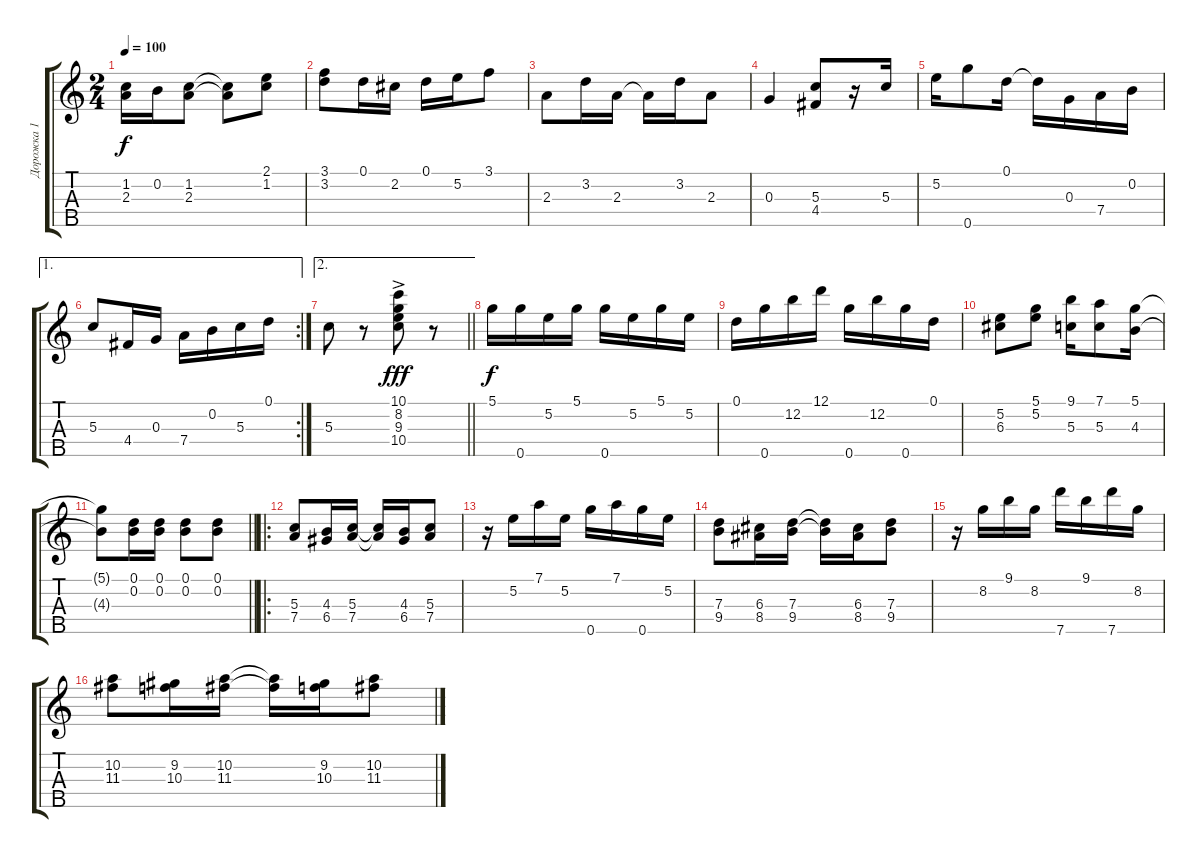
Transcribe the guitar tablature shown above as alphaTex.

\track ("Дорожка 1" "Дорожка 1") {instrument banjo}
\staff {score tabs}
\tuning (D4 B3 G3 D3 G4) {hide}
\displaytranspose 12
\ts (2 4)
\tempo 100
\clef g2
\ks c
(1.2 2.3).16{dy f} 0.2.16 (1.2 2.3).8 (1.2{t} 2.3{t}).8 (2.1 1.2).8 |
(3.1 3.2).8 0.1.16 2.2.16 0.1.16 5.2.16 3.1.8 |
2.3.8 3.2.16 2.3.16 2.3{t}.16 3.2.16 2.3.8 |
0.3.4 (5.3 4.4).8 r.16 5.3.16 |
5.2.16 0.5.8 0.1.16 0.1{t}.16 0.3.16 7.4.16 0.2.16 |
\ae 1
\rc 2
5.3.8 4.4.16 0.3.16 7.4.16 0.2.16 5.3.16 0.1.16 |
\ae 2
\barLineRight lightlight
5.3.8 r.8 (10.1{ac} 8.2 9.3 10.4).8{dy fff} r.8 |
5.1.16{dy f} 0.5.16 5.2.16 5.1.16 0.5.16 5.2.16 5.1.16 5.2.16 |
0.1.16 0.5.16 12.2.16 12.1.16 0.5.16 12.2.16 0.5.16 0.1.16 |
(5.2 6.3).8 (5.1 5.2).8 (9.1 5.3).16 (7.1 5.3).8 (5.1 4.3).16 |
\barLineRight lightlight
(5.1{t} 4.3{t}).8 (0.1 0.2).16 (0.1 0.2).16 (0.1 0.2).8 (0.1 0.2).8 |
\ro
(5.3 7.4).8 (4.3 6.4).16 (5.3 7.4).16 (5.3{t} 7.4{t}).16 (4.3 6.4).16 (5.3 7.4).8 |
r.16 5.2.16 7.1.16 5.2.16 0.5.16 7.1.16 0.5.16 5.2.16 |
(7.3 9.4).8 (6.3 8.4).16 (7.3 9.4).16 (7.3{t} 9.4{t}).16 (6.3 8.4).16 (7.3 9.4).8 |
r.16 8.2.16 9.1.16 8.2.16 7.5.16 9.1.16 7.5.16 8.2.16 |
(10.2 11.3).8 (9.2 10.3).16 (10.2 11.3).16 (10.2{t} 11.3{t}).16 (9.2 10.3).16 (10.2 11.3).8
